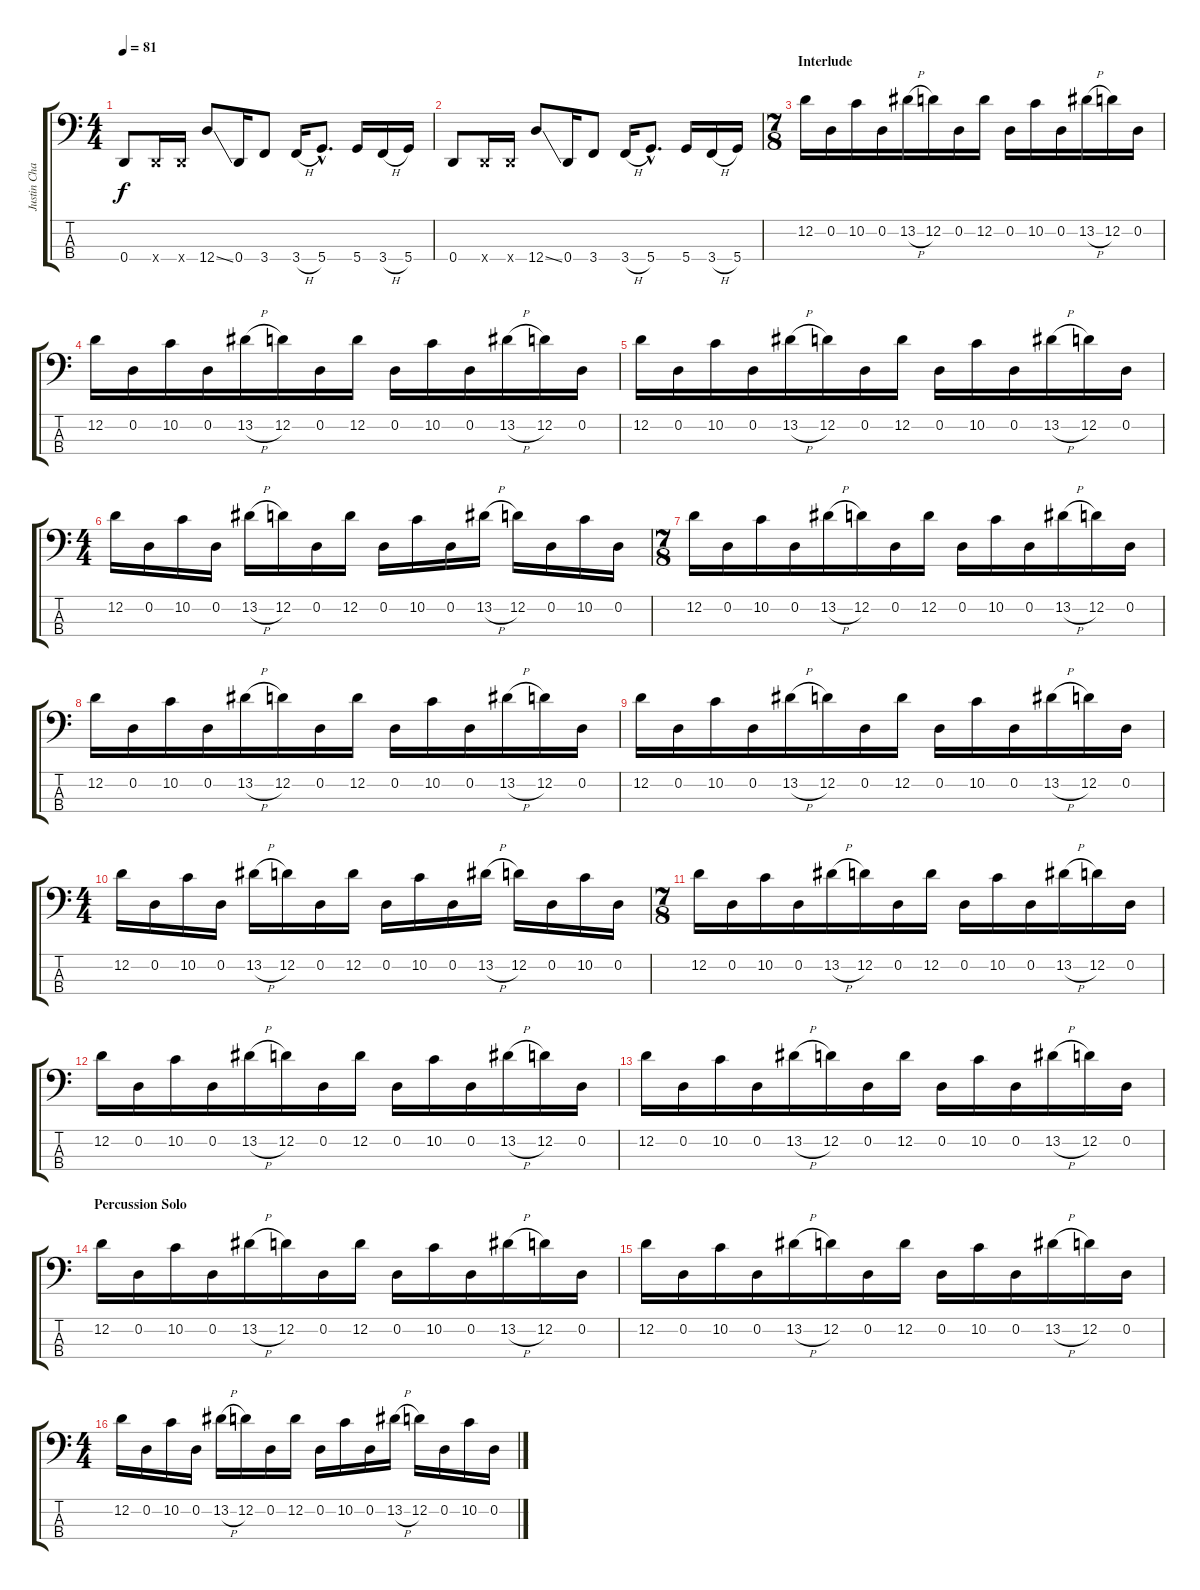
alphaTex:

\track ("Justin Chancellor" "Justin Cha") {instrument electricbasspick}
\staff {score tabs}
\tuning (G2 D2 A1 D1) {hide}
\ts (4 4)
\tempo 81
\clef f4
\ks c
0.4.8{dy f} 0.4{x}.16 0.4{x}.16 12.4{ss}.8 0.4.16 3.4.8 3.4{h}.16 5.4{hac}.8{d} 5.4.16 3.4{h}.16 5.4.16 |
0.4.8 0.4{x}.16 0.4{x}.16 12.4{ss}.8 0.4.16 3.4.8 3.4{h}.16 5.4{hac}.8{d} 5.4.16 3.4{h}.16 5.4.16 |
\ts (7 8)
\section ("" "Interlude")
12.2.16 0.2.16 10.2.16 0.2.16 13.2{h}.16 12.2.16 0.2.16 12.2.16 0.2.16 10.2.16 0.2.16 13.2{h}.16 12.2.16 0.2.16 |
12.2.16 0.2.16 10.2.16 0.2.16 13.2{h}.16 12.2.16 0.2.16 12.2.16 0.2.16 10.2.16 0.2.16 13.2{h}.16 12.2.16 0.2.16 |
12.2.16 0.2.16 10.2.16 0.2.16 13.2{h}.16 12.2.16 0.2.16 12.2.16 0.2.16 10.2.16 0.2.16 13.2{h}.16 12.2.16 0.2.16 |
\ts (4 4)
12.2.16 0.2.16 10.2.16 0.2.16 13.2{h}.16 12.2.16 0.2.16 12.2.16 0.2.16 10.2.16 0.2.16 13.2{h}.16 12.2.16 0.2.16 10.2.16 0.2.16 |
\ts (7 8)
12.2.16 0.2.16 10.2.16 0.2.16 13.2{h}.16 12.2.16 0.2.16 12.2.16 0.2.16 10.2.16 0.2.16 13.2{h}.16 12.2.16 0.2.16 |
12.2.16 0.2.16 10.2.16 0.2.16 13.2{h}.16 12.2.16 0.2.16 12.2.16 0.2.16 10.2.16 0.2.16 13.2{h}.16 12.2.16 0.2.16 |
12.2.16 0.2.16 10.2.16 0.2.16 13.2{h}.16 12.2.16 0.2.16 12.2.16 0.2.16 10.2.16 0.2.16 13.2{h}.16 12.2.16 0.2.16 |
\ts (4 4)
12.2.16 0.2.16 10.2.16 0.2.16 13.2{h}.16 12.2.16 0.2.16 12.2.16 0.2.16 10.2.16 0.2.16 13.2{h}.16 12.2.16 0.2.16 10.2.16 0.2.16 |
\ts (7 8)
12.2.16 0.2.16 10.2.16 0.2.16 13.2{h}.16 12.2.16 0.2.16 12.2.16 0.2.16 10.2.16 0.2.16 13.2{h}.16 12.2.16 0.2.16 |
12.2.16 0.2.16 10.2.16 0.2.16 13.2{h}.16 12.2.16 0.2.16 12.2.16 0.2.16 10.2.16 0.2.16 13.2{h}.16 12.2.16 0.2.16 |
12.2.16 0.2.16 10.2.16 0.2.16 13.2{h}.16 12.2.16 0.2.16 12.2.16 0.2.16 10.2.16 0.2.16 13.2{h}.16 12.2.16 0.2.16 |
\section ("" "Percussion Solo")
12.2.16 0.2.16 10.2.16 0.2.16 13.2{h}.16 12.2.16 0.2.16 12.2.16 0.2.16 10.2.16 0.2.16 13.2{h}.16 12.2.16 0.2.16 |
12.2.16 0.2.16 10.2.16 0.2.16 13.2{h}.16 12.2.16 0.2.16 12.2.16 0.2.16 10.2.16 0.2.16 13.2{h}.16 12.2.16 0.2.16 |
\ts (4 4)
12.2.16 0.2.16 10.2.16 0.2.16 13.2{h}.16 12.2.16 0.2.16 12.2.16 0.2.16 10.2.16 0.2.16 13.2{h}.16 12.2.16 0.2.16 10.2.16 0.2.16
